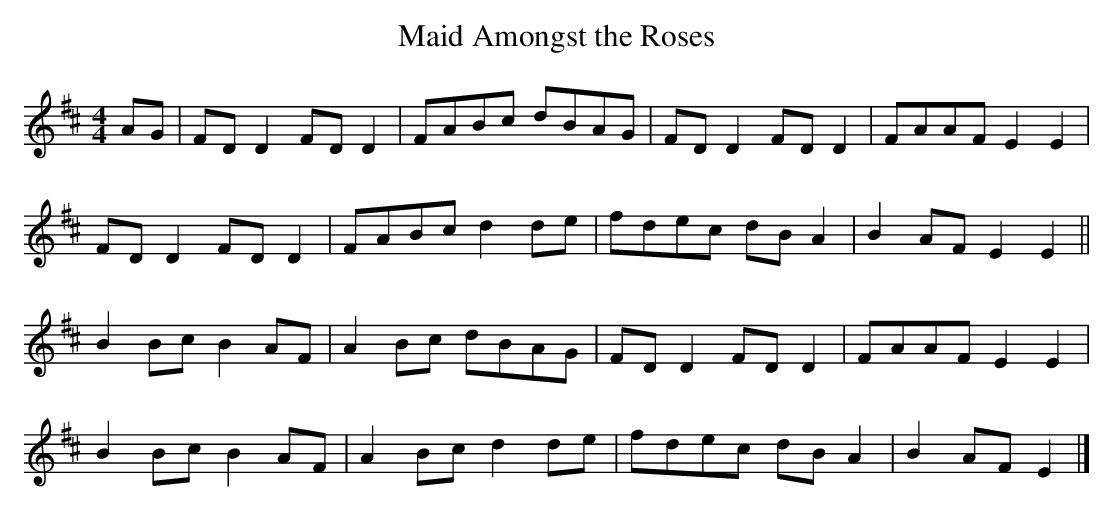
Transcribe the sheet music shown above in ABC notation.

X:1
T: Maid Amongst the Roses
L: 1/8
M: 4/4
K: D
AG | FD D2 FD D2 | FABc dBAG | FD D2 FD D2 | FAAF E2 E2 |
FD D2 FD D2 | FABc d2 de | fdec dB A2 | B2 AF E2 E2 ||
B2 Bc B2 AF | A2 Bc dBAG | FD D2 FD D2 | FAAF E2 E2 |
B2 Bc B2 AF | A2 Bc d2 de | fdec dB A2 | B2 AF E2 |]
